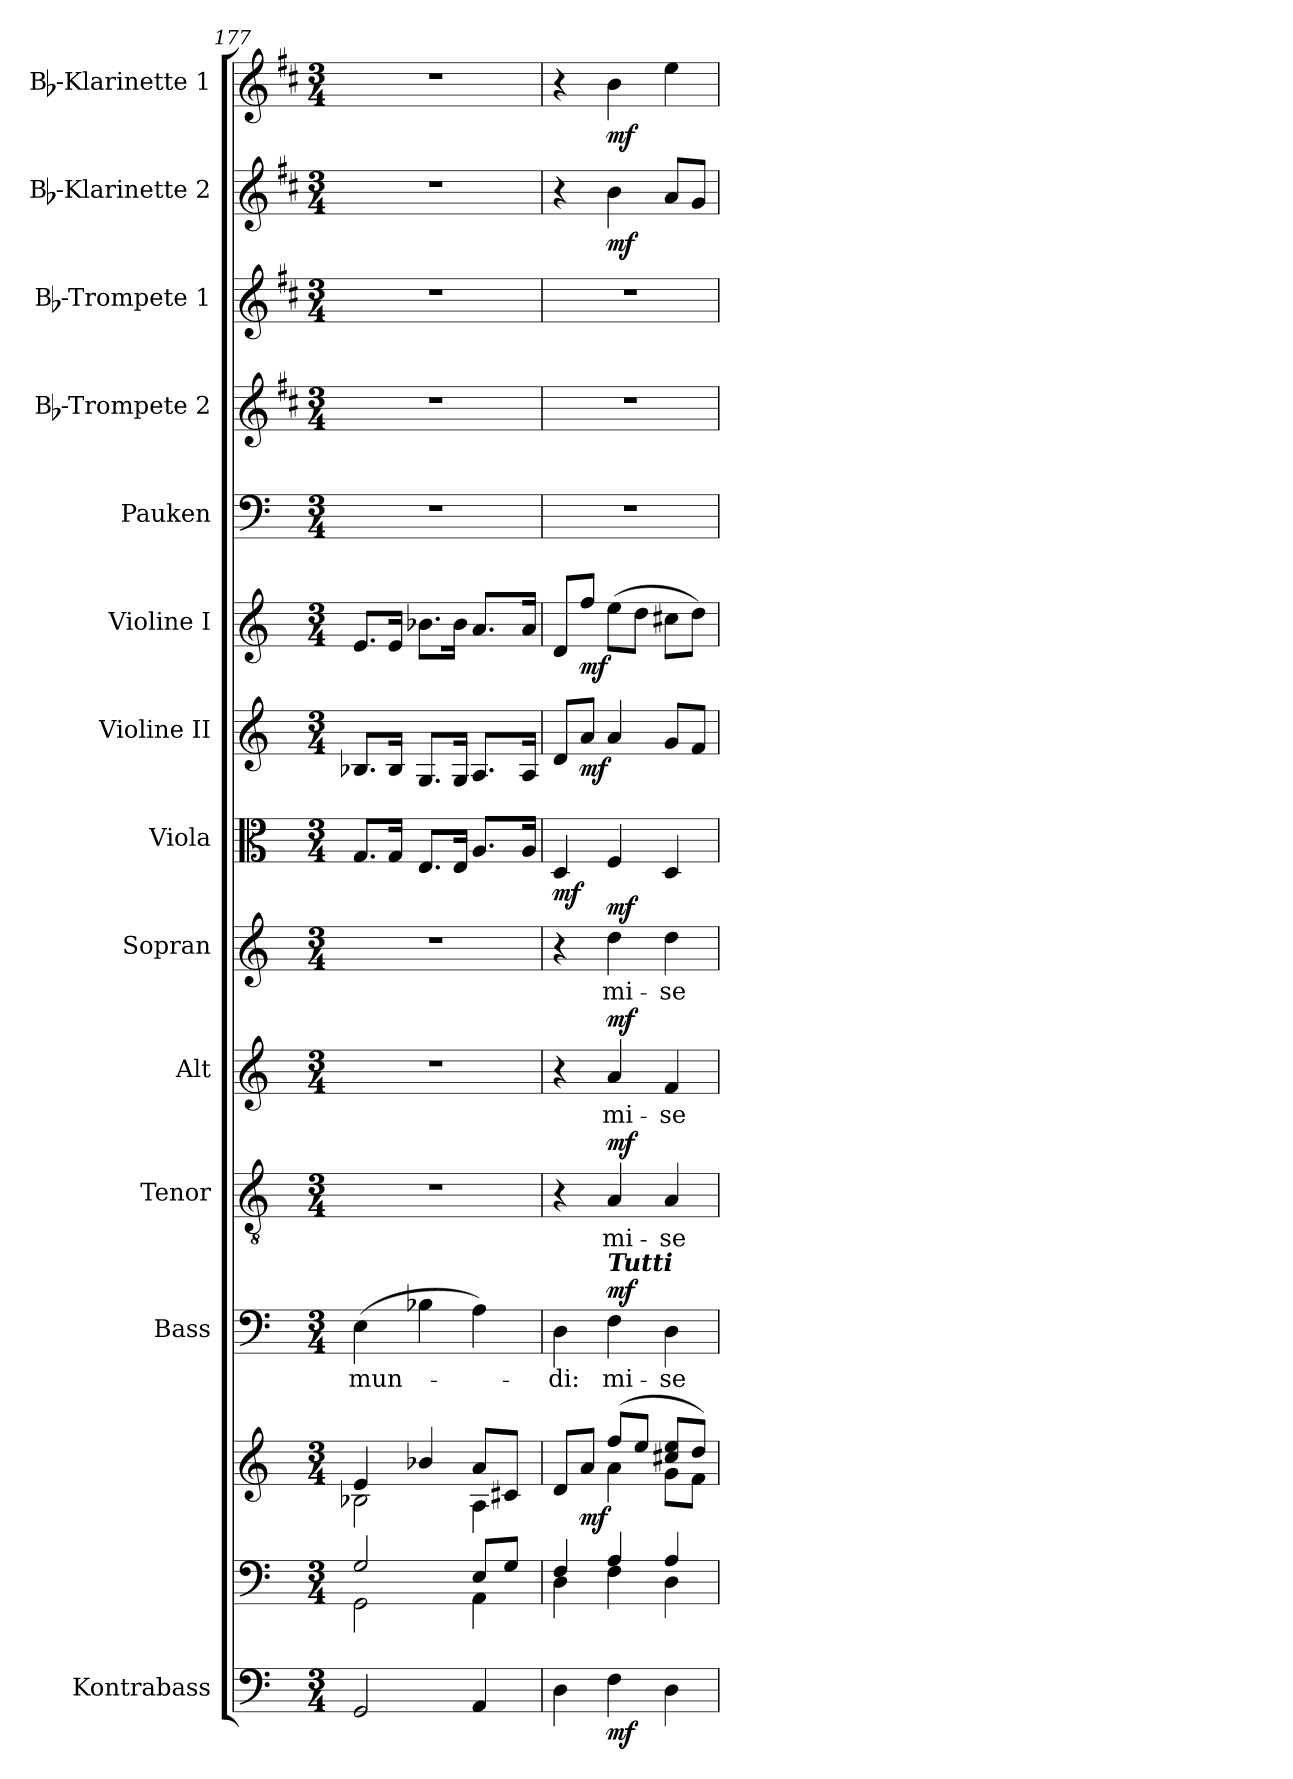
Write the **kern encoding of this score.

**kern	**dynam	**kern	**kern	**dynam	**kern	**text	**dynam	**kern	**text	**dynam	**kern	**text	**dynam	**kern	**text	**dynam	**kern	**dynam	**kern	**dynam	**kern	**dynam	**kern	**kern	**kern	**kern	**dynam	**kern	**dynam
*part14	*part14	*part13	*part13	*part13	*part12	*part12	*part12	*part11	*part11	*part11	*part10	*part10	*part10	*part9	*part9	*part9	*part8	*part8	*part7	*part7	*part6	*part6	*part5	*part4	*part3	*part2	*part2	*part1	*part1
*staff15	*staff15	*staff14	*staff13	*staff13/14	*staff12	*staff12	*staff12	*staff11	*staff11	*staff11	*staff10	*staff10	*staff10	*staff9	*staff9	*staff9	*staff8	*staff8	*staff7	*staff7	*staff6	*staff6	*staff5	*staff4	*staff3	*staff2	*staff2	*staff1	*staff1
*I"Kontrabass	*	*	*	*	*I"Bass	*	*	*I"Tenor	*	*	*I"Alt	*	*	*I"Sopran	*	*	*I"Viola	*	*I"Violine II	*	*I"Violine I	*	*I"Pauken	*I"Bb-Trompete 2	*I"Bb-Trompete 1	*I"Bb-Klarinette 2	*	*I"Bb-Klarinette 1	*
*I'Kb.	*	*	*	*	*I'B.	*	*	*I'T.	*	*	*I'A.	*	*	*I'S.	*	*	*I'Vla.	*	*I'Vl. II	*	*I'Vl. I	*	*I'Pk.	*I'Bb Trp. 2	*I'Bb Trp. 1	*I'Bb Kl. 2	*	*I'Bb Kl. 1	*
*clefF4	*	*clefF4	*clefG2	*	*clefF4	*	*	*clefGv2	*	*	*clefG2	*	*	*clefG2	*	*	*clefC3	*	*clefG2	*	*clefG2	*	*clefF4	*clefG2	*clefG2	*clefG2	*	*clefG2	*
*ITrd7c12	*	*	*	*	*	*	*	*	*	*	*	*	*	*	*	*	*	*	*	*	*	*	*	*ITrd1c2	*ITrd1c2	*ITrd1c2	*	*ITrd1c2	*
*k[]	*	*k[]	*k[]	*	*k[]	*	*	*k[]	*	*	*k[]	*	*	*k[]	*	*	*k[]	*	*k[]	*	*k[]	*	*k[]	*k[]	*k[]	*k[]	*	*k[]	*
*C:	*	*C:	*C:	*	*C:	*	*	*C:	*	*	*C:	*	*	*C:	*	*	*C:	*	*C:	*	*C:	*	*C:	*C:	*C:	*C:	*	*C:	*
*M3/4	*	*M3/4	*M3/4	*	*M3/4	*	*	*M3/4	*	*	*M3/4	*	*	*M3/4	*	*	*M3/4	*	*M3/4	*	*M3/4	*	*M3/4	*M3/4	*M3/4	*M3/4	*	*M3/4	*
=177	=177	=177	=177	=177	=177	=177	=177	=177	=177	=177	=177	=177	=177	=177	=177	=177	=177	=177	=177	=177	=177	=177	=177	=177	=177	=177	=177	=177	=177
*	*	*^	*^	*	*	*	*	*	*	*	*	*	*	*	*	*	*	*	*	*	*	*	*	*	*	*	*	*	*
!	!	!	!	!	!	!	!	!LO:LY:b	!	!	!	!	!	!	!	!	!	!	!	!	!	!	!	!	!	!	!	!	!	!	!
2GGG/	.	2G/	2GG\	4e/	2B-X\	.	(>4E\	mun-	.	2.r	.	.	2.r	.	.	2.r	.	.	8.G/L	.	8.B-X/L	.	8.e/L	.	2.r	2.r	2.r	2.r	.	2.r	.
.	.	.	.	.	.	.	.	.	.	.	.	.	.	.	.	.	.	.	16G/Jk	.	16B-/Jk	.	16e/Jk	.	.	.	.	.	.	.	.
.	.	.	.	4b-X/	.	.	4B-X\	.	.	.	.	.	.	.	.	.	.	.	8.E/L	.	8.G/L	.	8.b-X\L	.	.	.	.	.	.	.	.
.	.	.	.	.	.	.	.	.	.	.	.	.	.	.	.	.	.	.	16E/Jk	.	16G/Jk	.	16b-\Jk	.	.	.	.	.	.	.	.
4AAA/	.	8E/L	4AA\	8a/L	4A\	.	4A\)	.	.	.	.	.	.	.	.	.	.	.	8.A/L	.	8.A/L	.	8.a/L	.	.	.	.	.	.	.	.
.	.	8G/J	.	8c#X/J	.	.	.	.	.	.	.	.	.	.	.	.	.	.	.	.	.	.	.	.	.	.	.	.	.	.	.
.	.	.	.	.	.	.	.	.	.	.	.	.	.	.	.	.	.	.	16A/Jk	.	16A/Jk	.	16a/Jk	.	.	.	.	.	.	.	.
!!LO:PB:g=z
=178	=178	=178	=178	=178	=178	=178	=178	=178	=178	=178	=178	=178	=178	=178	=178	=178	=178	=178	=178	=178	=178	=178	=178	=178	=178	=178	=178	=178	=178	=178	=178
!	!	!	!	!	!	!	!	!LO:LY:b	!	!	!	!	!	!	!	!	!	!	!	!LO:DY:b	!	!	!	!	!	!	!	!	!	!	!
4DD\	.	4F/	4D\	8d/L	4ryy	.	4D\	-di:	.	4r	.	.	4r	.	.	4r	.	.	4D/	mf	8d/L	.	8d/L	.	2.r	2.r	2.r	4r	.	4r	.
!	!	!	!	!	!	!LO:DY:b	!	!	!	!	!	!	!	!	!	!	!	!	!	!	!	!LO:DY:b	!	!LO:DY:b	!	!	!	!	!	!	!
.	.	.	.	8a/J	.	mf	.	.	.	.	.	.	.	.	.	.	.	.	.	.	8a/J	mf	8ff/J	mf	.	.	.	.	.	.	.
!	!	!	!	!	!	!	!LO:TX:a:Bi:t=Tutti	!	!	!	!	!	!	!	!	!	!	!	!	!	!	!	!	!	!	!	!	!	!	!	!
!	!LO:DY:b	!	!	!	!	!	!	!LO:LY:b	!LO:DY:a	!	!LO:LY:b	!LO:DY:a	!	!LO:LY:b	!LO:DY:a	!	!LO:LY:b	!LO:DY:a	!	!	!	!	!	!	!	!	!	!	!LO:DY:b	!	!LO:DY:b
4FF\	mf	4A/	4F\	(>8ff/L	4a\	.	4F\	mi-	mf	4A/	mi-	mf	4a/	mi-	mf	4dd\	mi-	mf	4F/	.	4a/	.	(>8ee\L	.	.	.	.	4a\	mf	4a\	mf
.	.	.	.	8ee/J	.	.	.	.	.	.	.	.	.	.	.	.	.	.	.	.	.	.	8dd\J	.	.	.	.	.	.	.	.
!	!	!	!	!	!	!	!	!LO:LY:b	!	!	!LO:LY:b	!	!	!LO:LY:b	!	!	!LO:LY:b	!	!	!	!	!	!	!	!	!	!	!	!	!	!
4DD\	.	4A/	4D\	8cc#X/ 8ee/L	8g\L	.	4D\	-se-	.	4A/	-se-	.	4f/	-se-	.	4dd\	-se-	.	4D/	.	8g/L	.	8cc#X\L	.	.	.	.	8g/L	.	4dd\	.
.	.	.	.	8dd/J)	8f\J	.	.	.	.	.	.	.	.	.	.	.	.	.	.	.	8f/J	.	8dd\J)	.	.	.	.	8f/J	.	.	.
*	*	*v	*v	*	*	*	*	*	*	*	*	*	*	*	*	*	*	*	*	*	*	*	*	*	*	*	*	*	*	*	*
*	*	*	*v	*v	*	*	*	*	*	*	*	*	*	*	*	*	*	*	*	*	*	*	*	*	*	*	*	*	*	*
=	=	=	=	=	=	=	=	=	=	=	=	=	=	=	=	=	=	=	=	=	=	=	=	=	=	=	=	=	=
*-	*-	*-	*-	*-	*-	*-	*-	*-	*-	*-	*-	*-	*-	*-	*-	*-	*-	*-	*-	*-	*-	*-	*-	*-	*-	*-	*-	*-	*-
